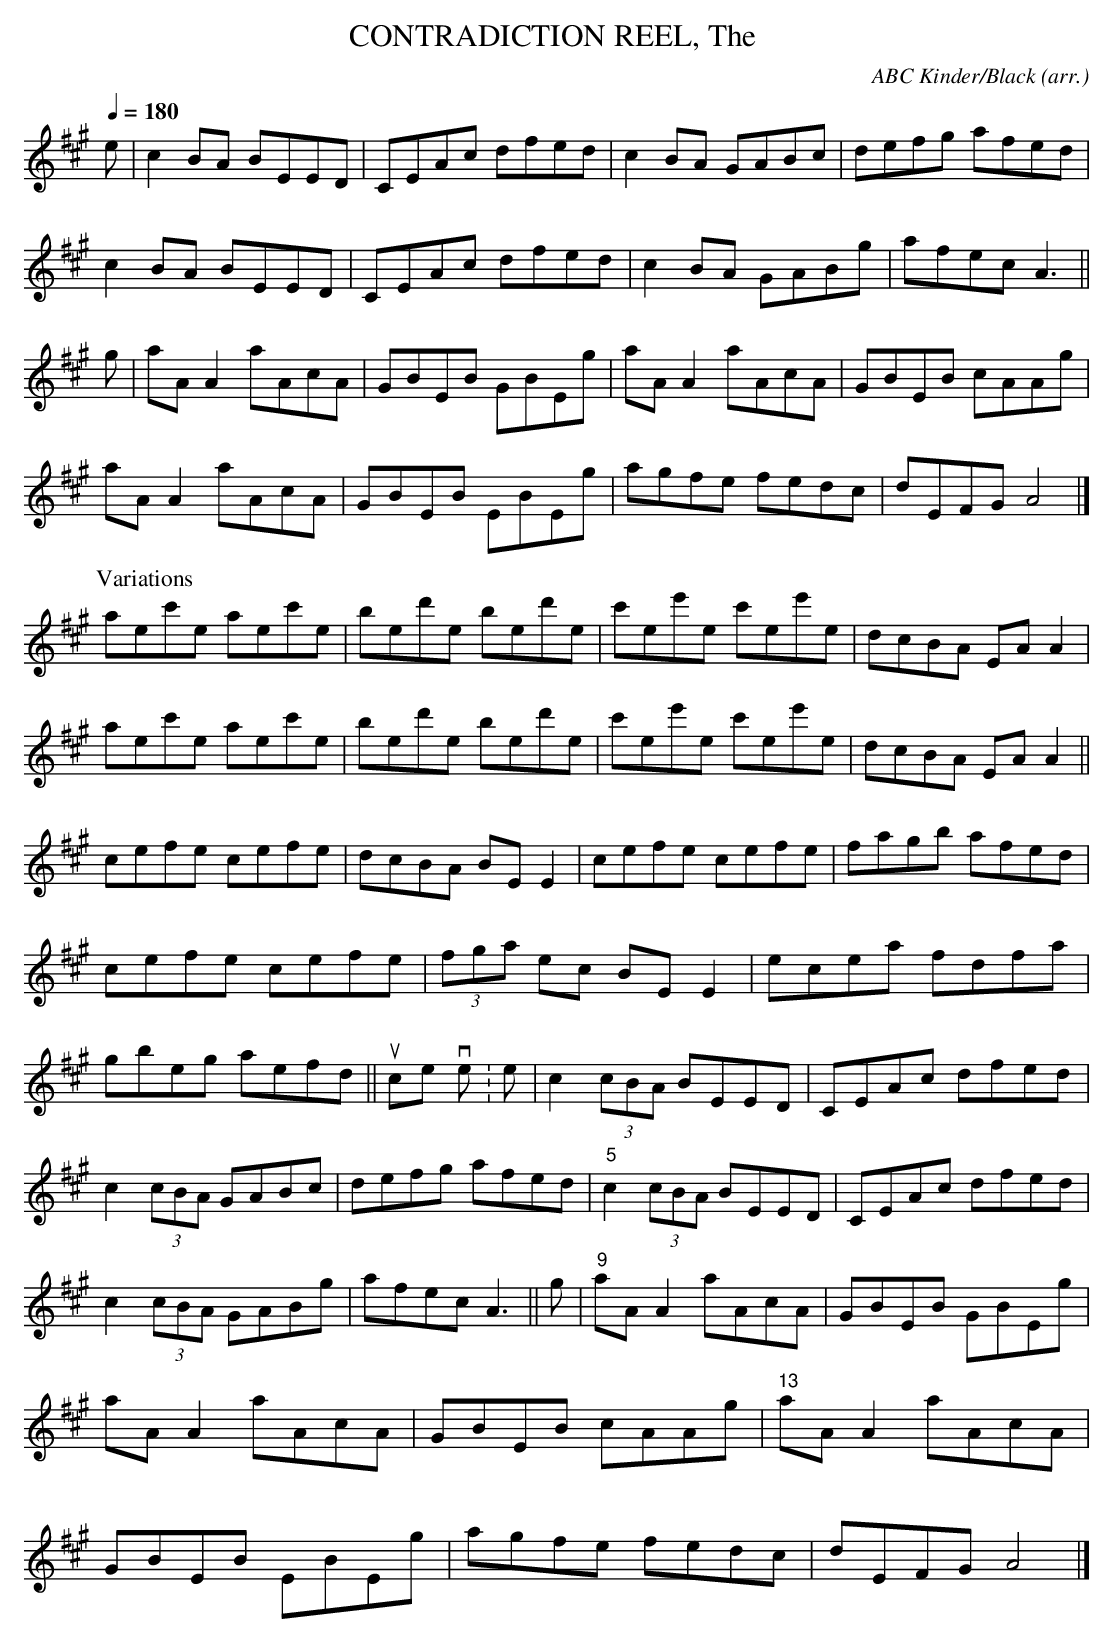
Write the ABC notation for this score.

X:1
T:CONTRADICTION REEL, The \
C:ABC Kinder/Black (arr.)\
M:4/4\
L:1/8\
Q:1/4=180\
K:A\
e|c2BA BEED|CEAc dfed|c2BA GABc|defg afed|\
c2BA BEED|CEAc dfed|c2BA GABg|afec A3||\
g|aAA2 aAcA|GBEB GBEg|aAA2 aAcA|GBEB cAAg|\
aAA2 aAcA|GBEB EBEg|agfe fedc|dEFG A4|]\
\
\
\
P:Variations\
aec'e aec'e|bed'e bed'e|c'ee'e c'ee'e|dcBA EA A2|\
aec'e aec'e|bed'e bed'e|c'ee'e c'ee'e|dcBA EA A2||\
cefe cefe|dcBA BE E2|cefe cefe|fagb afed|\
cefe cefe|(3fga ec BE E2|ecea fdfa|gbeg aefd||\
\
source version:\
K:A\
e|c2 (3cBA BEED|CEAc dfed|c2 (3cBA GABc|defg afed|\
"5"c2 (3cBA BEED|CEAc dfed|c2 (3cBA GABg|afec A3||\
g|"9"aAA2 aAcA|GBEB GBEg|aAA2 aAcA|GBEB cAAg|\
"13"aAA2 aAcA|GBEB EBEg|agfe fedc|dEFG A4|]\
\
\
